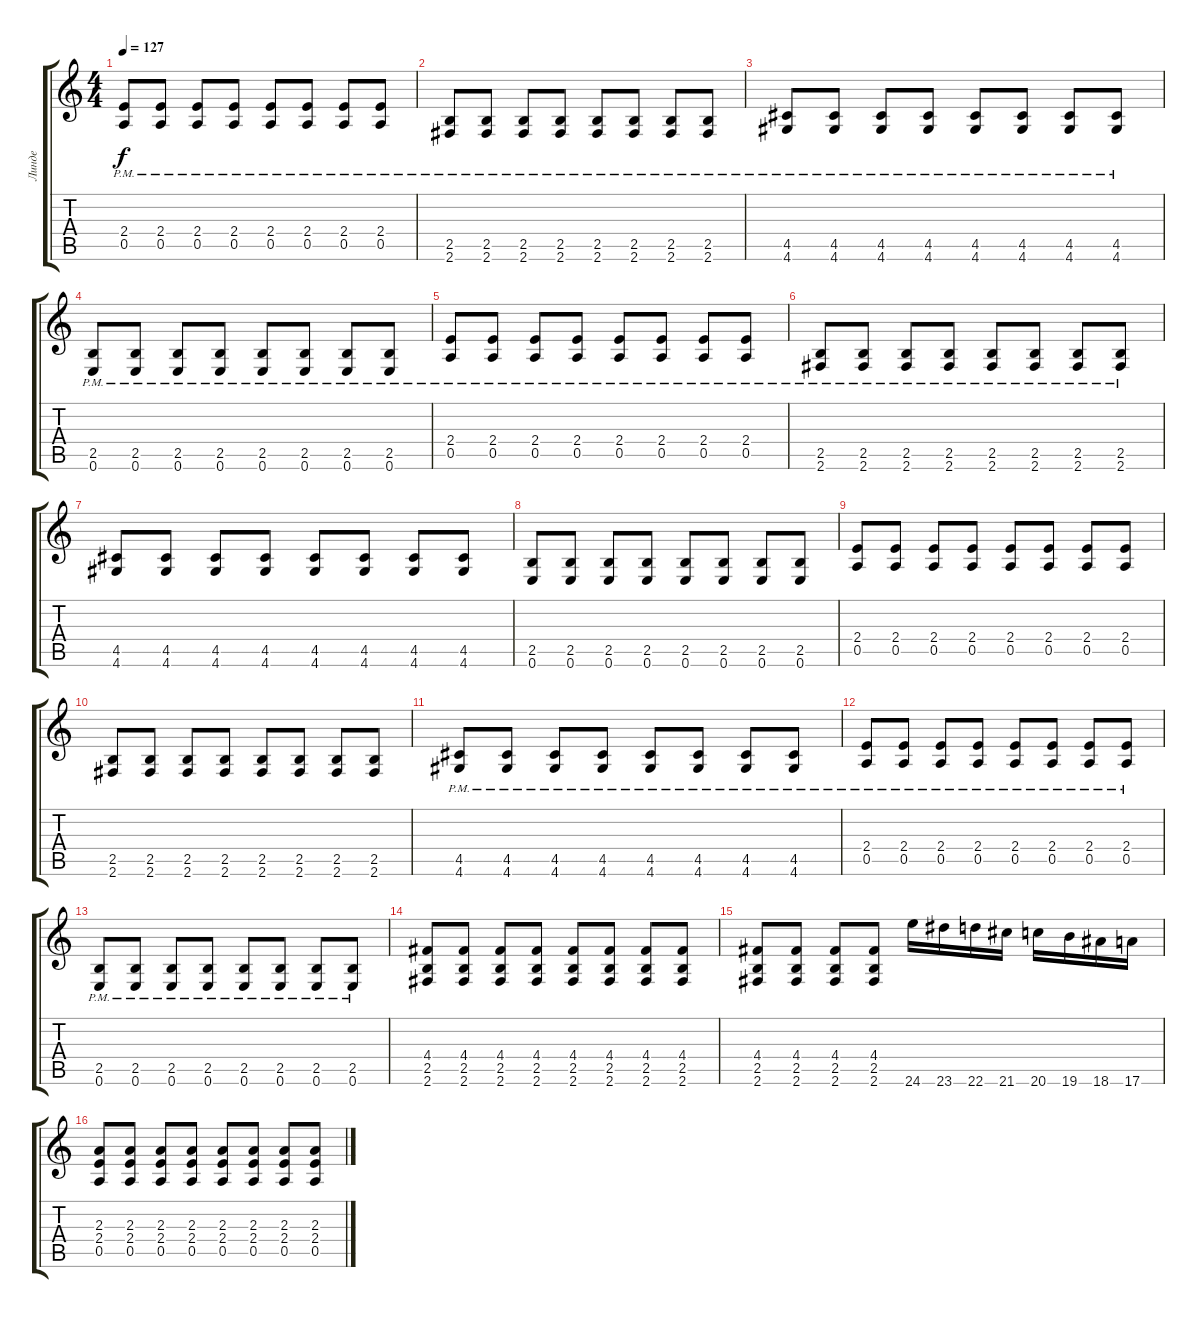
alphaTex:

\track ("Линде" "Линде") {instrument distortionguitar}
\staff {score tabs}
\tuning (E4 B3 G3 D3 A2 E2) {hide}
\ts (4 4)
\tempo 127
\clef g2
\ks c
(2.4{pm} 0.5{pm}).8{dy f} (2.4{pm} 0.5{pm}).8 (2.4{pm} 0.5{pm}).8 (2.4{pm} 0.5{pm}).8 (2.4{pm} 0.5{pm}).8 (2.4{pm} 0.5{pm}).8 (2.4{pm} 0.5{pm}).8 (2.4{pm} 0.5{pm}).8 |
(2.5{pm} 2.6{pm}).8 (2.5{pm} 2.6{pm}).8 (2.5{pm} 2.6{pm}).8 (2.5{pm} 2.6{pm}).8 (2.5{pm} 2.6{pm}).8 (2.5{pm} 2.6{pm}).8 (2.5{pm} 2.6{pm}).8 (2.5{pm} 2.6{pm}).8 |
(4.5{pm} 4.6{pm}).8 (4.5{pm} 4.6{pm}).8 (4.5{pm} 4.6{pm}).8 (4.5{pm} 4.6{pm}).8 (4.5{pm} 4.6{pm}).8 (4.5{pm} 4.6{pm}).8 (4.5{pm} 4.6{pm}).8 (4.5{pm} 4.6{pm}).8 |
(2.5{pm} 0.6{pm}).8 (2.5{pm} 0.6{pm}).8 (2.5{pm} 0.6{pm}).8 (2.5{pm} 0.6{pm}).8 (2.5{pm} 0.6{pm}).8 (2.5{pm} 0.6{pm}).8 (2.5{pm} 0.6{pm}).8 (2.5{pm} 0.6{pm}).8 |
(2.4{pm} 0.5{pm}).8 (2.4{pm} 0.5{pm}).8 (2.4{pm} 0.5{pm}).8 (2.4{pm} 0.5{pm}).8 (2.4{pm} 0.5{pm}).8 (2.4{pm} 0.5{pm}).8 (2.4{pm} 0.5{pm}).8 (2.4{pm} 0.5{pm}).8 |
(2.5{pm} 2.6{pm}).8 (2.5{pm} 2.6{pm}).8 (2.5{pm} 2.6{pm}).8 (2.5{pm} 2.6{pm}).8 (2.5{pm} 2.6{pm}).8 (2.5{pm} 2.6{pm}).8 (2.5{pm} 2.6{pm}).8 (2.5{pm} 2.6{pm}).8 |
(4.5 4.6).8 (4.5 4.6).8 (4.5 4.6).8 (4.5 4.6).8 (4.5 4.6).8 (4.5 4.6).8 (4.5 4.6).8 (4.5 4.6).8 |
(2.5 0.6).8 (2.5 0.6).8 (2.5 0.6).8 (2.5 0.6).8 (2.5 0.6).8 (2.5 0.6).8 (2.5 0.6).8 (2.5 0.6).8 |
(2.4 0.5).8 (2.4 0.5).8 (2.4 0.5).8 (2.4 0.5).8 (2.4 0.5).8 (2.4 0.5).8 (2.4 0.5).8 (2.4 0.5).8 |
(2.5 2.6).8 (2.5 2.6).8 (2.5 2.6).8 (2.5 2.6).8 (2.5 2.6).8 (2.5 2.6).8 (2.5 2.6).8 (2.5 2.6).8 |
(4.5{pm} 4.6{pm}).8 (4.5{pm} 4.6{pm}).8 (4.5{pm} 4.6{pm}).8 (4.5{pm} 4.6{pm}).8 (4.5{pm} 4.6{pm}).8 (4.5{pm} 4.6{pm}).8 (4.5{pm} 4.6{pm}).8 (4.5{pm} 4.6{pm}).8 |
(2.4{pm} 0.5{pm}).8 (2.4{pm} 0.5{pm}).8 (2.4{pm} 0.5{pm}).8 (2.4{pm} 0.5{pm}).8 (2.4{pm} 0.5{pm}).8 (2.4{pm} 0.5{pm}).8 (2.4{pm} 0.5{pm}).8 (2.4{pm} 0.5{pm}).8 |
(2.5{pm} 0.6{pm}).8 (2.5{pm} 0.6{pm}).8 (2.5{pm} 0.6{pm}).8 (2.5{pm} 0.6{pm}).8 (2.5{pm} 0.6{pm}).8 (2.5{pm} 0.6{pm}).8 (2.5{pm} 0.6{pm}).8 (2.5{pm} 0.6{pm}).8 |
(4.4 2.5 2.6).8 (4.4 2.5 2.6).8 (4.4 2.5 2.6).8 (4.4 2.5 2.6).8 (4.4 2.5 2.6).8 (4.4 2.5 2.6).8 (4.4 2.5 2.6).8 (4.4 2.5 2.6).8 |
(4.4 2.5 2.6).8 (4.4 2.5 2.6).8 (4.4 2.5 2.6).8 (4.4 2.5 2.6).8 24.6.16{instrument guitarfretnoise} 23.6.16 22.6.16 21.6.16 20.6.16 19.6.16 18.6.16 17.6.16 |
(2.3 2.4 0.5).8{instrument distortionguitar} (2.3 2.4 0.5).8 (2.3 2.4 0.5).8 (2.3 2.4 0.5).8 (2.3 2.4 0.5).8 (2.3 2.4 0.5).8 (2.3 2.4 0.5).8 (2.3 2.4 0.5).8
